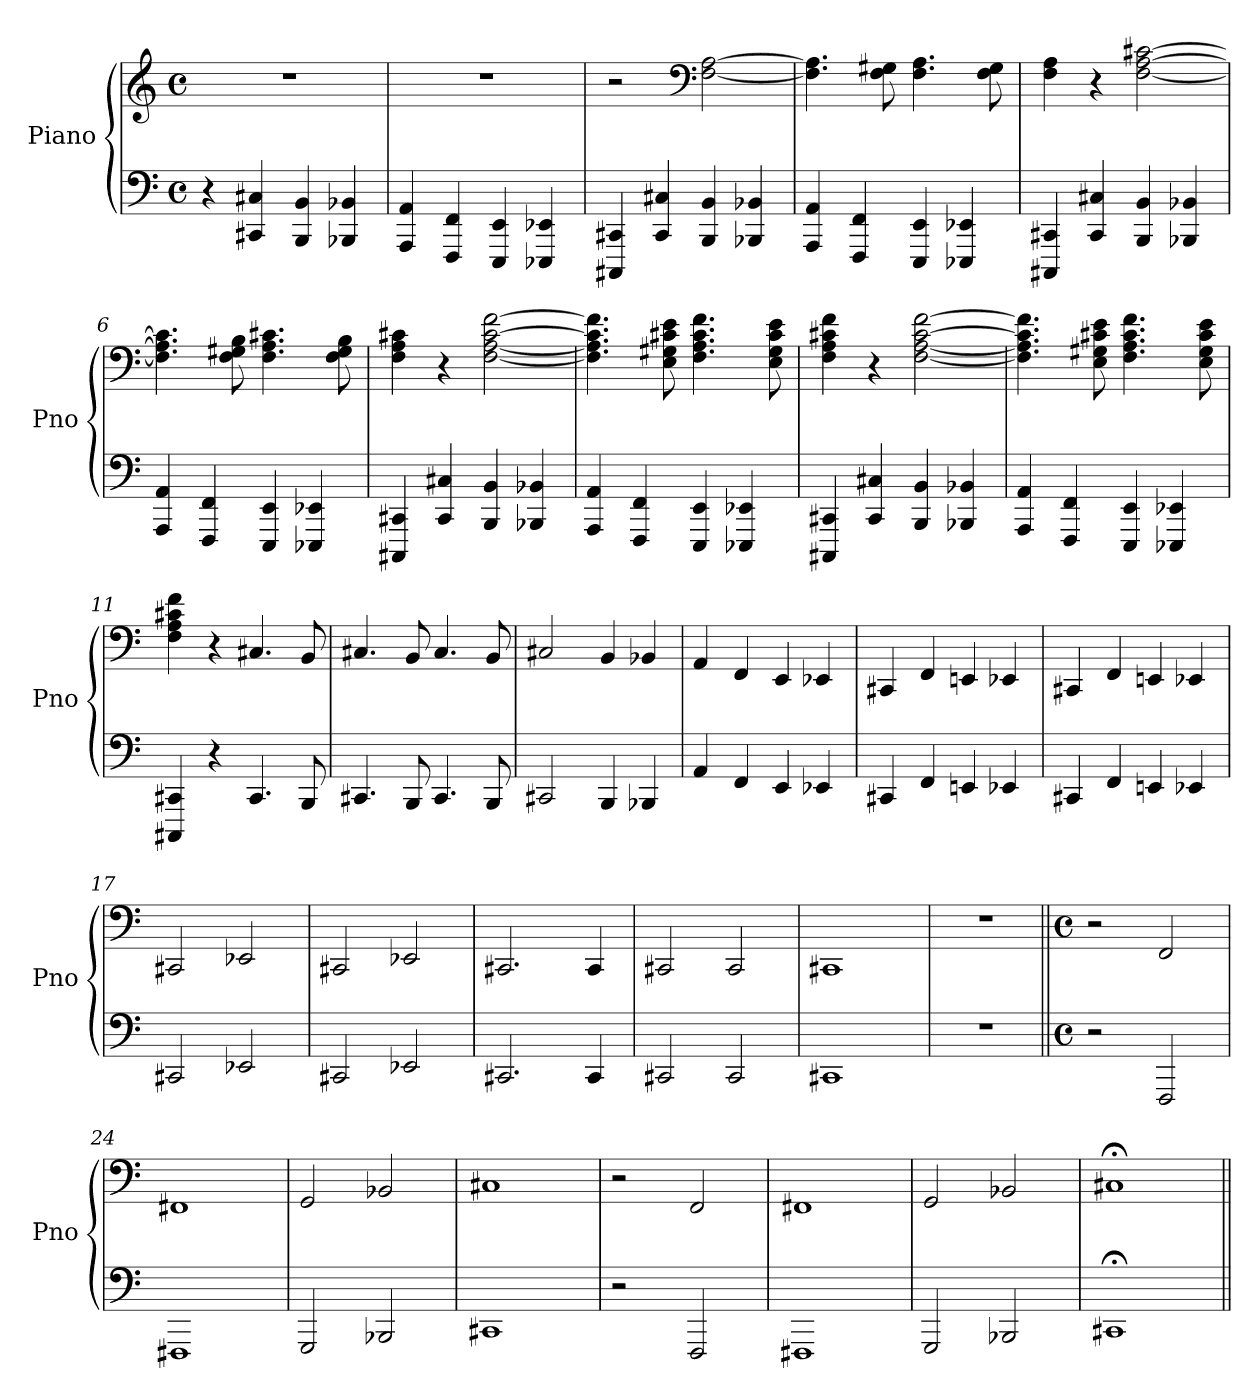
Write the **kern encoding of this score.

**kern	**kern
*part2	*part1
*staff2	*staff1
*I"Piano	*I"Piano
*I'Pno	*I'Pno
*clefF4	*clefG2
*k[]	*k[]
*M4/4	*M4/4
*met(c)	*met(c)
=1	=1
4r	1r
4CC#X/ 4C#X/	.
4BBB/ 4BB/	.
4BBB-X/ 4BB-X/	.
=2	=2
4AAA/ 4AA/	1r
4FFF/ 4FF/	.
4EEE/ 4EE/	.
4EEE-X/ 4EE-X/	.
=3	=3
4CCC#X/ 4CC#X/	2r
4CC#/ 4C#X/	.
*	*clefF4
4BBB/ 4BB/	[2F\ [2A\
4BBB-X/ 4BB-X/	.
=4	=4
4AAA/ 4AA/	4.F\] 4.A\]
4FFF/ 4FF/	.
.	8F\ 8G#X\
4EEE/ 4EE/	4.F\ 4.A\
4EEE-X/ 4EE-X/	.
.	8F\ 8G#\
=5	=5
4CCC#X/ 4CC#X/	4F\ 4A\
4CC#/ 4C#X/	4r
4BBB/ 4BB/	[2F\ [2A\ [2c#X\
4BBB-X/ 4BB-X/	.
!!LO:LB:g=z
=6	=6
4AAA/ 4AA/	4.F\] 4.A\] 4.c#\]
4FFF/ 4FF/	.
.	8F\ 8G#X\ 8B\
4EEE/ 4EE/	4.F\ 4.A\ 4.c#X\
4EEE-X/ 4EE-X/	.
.	8F\ 8G#\ 8B\
=7	=7
4CCC#X/ 4CC#X/	4F\ 4A\ 4c#X\
4CC#/ 4C#X/	4r
4BBB/ 4BB/	[2F\ [2A\ [2c#\ [2f\
4BBB-X/ 4BB-X/	.
=8	=8
4AAA/ 4AA/	4.F\] 4.A\] 4.c#\] 4.f\]
4FFF/ 4FF/	.
.	8E\ 8G#X\ 8c#X\ 8e\
4EEE/ 4EE/	4.F\ 4.A\ 4.c#\ 4.f\
4EEE-X/ 4EE-X/	.
.	8E\ 8G#\ 8c#\ 8e\
=9	=9
4CCC#X/ 4CC#X/	4F\ 4A\ 4c#X\ 4f\
4CC#/ 4C#X/	4r
4BBB/ 4BB/	[2F\ [2A\ [2c#\ [2f\
4BBB-X/ 4BB-X/	.
=10	=10
4AAA/ 4AA/	4.F\] 4.A\] 4.c#\] 4.f\]
4FFF/ 4FF/	.
.	8E\ 8G#X\ 8c#X\ 8e\
4EEE/ 4EE/	4.F\ 4.A\ 4.c#\ 4.f\
4EEE-X/ 4EE-X/	.
.	8E\ 8G#\ 8c#\ 8e\
!!LO:LB:g=z
=11	=11
4CCC#X/ 4CC#X/	4F\ 4A\ 4c#X\ 4f\
4r	4r
4.CC#/	4.C#X/
8BBB/	8BB/
=12	=12
4.CC#X/	4.C#X/
8BBB/	8BB/
4.CC#/	4.C#/
8BBB/	8BB/
=13	=13
2CC#X/	2C#X/
4BBB/	4BB/
4BBB-X/	4BB-X/
=14	=14
*8ba	*
4AAA/	4AA/
4FFF/	4FF/
4EEE/	4EE/
4EEE-X/	4EE-X/
=15	=15
4CCC#X/	4CC#X/
4FFF/	4FF/
4EEEn/	4EEn/
4EEE-X/	4EE-X/
!!LO:LB:g=z
=16	=16
4CCC#X/	4CC#X/
4FFF/	4FF/
4EEEn/	4EEn/
4EEE-X/	4EE-X/
=17	=17
2CCC#X/	2CC#X/
2EEE-X/	2EE-X/
=18	=18
2CCC#X/	2CC#X/
2EEE-X/	2EE-X/
=19	=19
2.CCC#X/	2.CC#X/
4CCC#/	4CC#/
=20	=20
2CCC#X/	2CC#X/
2CCC#/	2CC#/
=21	=21
1CCC#X	1CC#X
=22	=22
*X8ba	*
1r	1r
!!LO:LB:g=z
=23||	=23||
*M4/4	*M4/4
*met(c)	*met(c)
2r	2r
2FFF/	2FF/
=24	=24
1FFF#X	1FF#X
=25	=25
2GGG/	2GG/
2BBB-X/	2BB-X/
=26	=26
1CC#X	1C#X
=27	=27
2r	2r
2FFF/	2FF/
=28	=28
1FFF#X	1FF#X
=29	=29
2GGG/	2GG/
2BBB-X/	2BB-X/
=30	=30
1CC#X;<	1C#X;<
=||	=||
*-	*-
